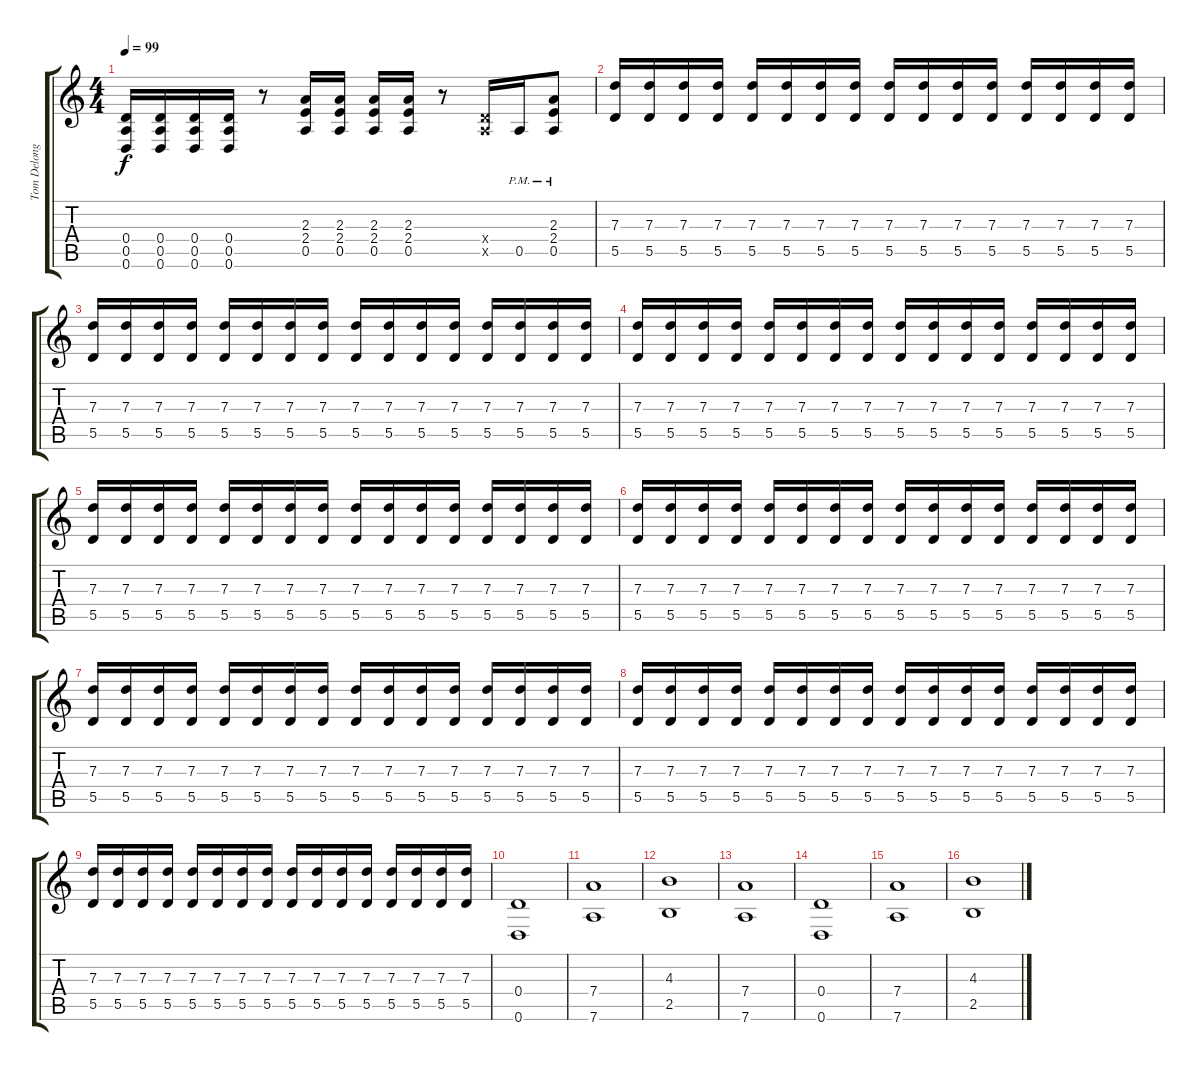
\track ("Tom Delonge" "Tom Delong") {instrument acousticguitarnylon}
\staff {score tabs}
\tuning (E4 B3 G3 D3 A2 D2) {hide}
\ts (4 4)
\tempo 99
\clef g2
\ks c
(0.4 0.5 0.6).16{dy f} (0.4 0.5 0.6).16 (0.4 0.5 0.6).16 (0.4 0.5 0.6).16 r.8 (2.3 2.4 0.5).16 (2.3 2.4 0.5).16 (2.3 2.4 0.5).16 (2.3 2.4 0.5).16 r.8 (0.4{x} 0.5{x}).16 0.5{pm}.16 (2.3 2.4 0.5{pm}).8 |
(7.3 5.5).16{instrument acousticguitarnylon} (7.3 5.5).16 (7.3 5.5).16 (7.3 5.5).16 (7.3 5.5).16 (7.3 5.5).16 (7.3 5.5).16 (7.3 5.5).16 (7.3 5.5).16 (7.3 5.5).16 (7.3 5.5).16 (7.3 5.5).16 (7.3 5.5).16 (7.3 5.5).16 (7.3 5.5).16 (7.3 5.5).16 |
(7.3 5.5).16 (7.3 5.5).16 (7.3 5.5).16 (7.3 5.5).16 (7.3 5.5).16 (7.3 5.5).16 (7.3 5.5).16 (7.3 5.5).16 (7.3 5.5).16 (7.3 5.5).16 (7.3 5.5).16 (7.3 5.5).16 (7.3 5.5).16 (7.3 5.5).16 (7.3 5.5).16 (7.3 5.5).16 |
(7.3 5.5).16 (7.3 5.5).16 (7.3 5.5).16 (7.3 5.5).16 (7.3 5.5).16 (7.3 5.5).16 (7.3 5.5).16 (7.3 5.5).16 (7.3 5.5).16 (7.3 5.5).16 (7.3 5.5).16 (7.3 5.5).16 (7.3 5.5).16 (7.3 5.5).16 (7.3 5.5).16 (7.3 5.5).16 |
(7.3 5.5).16 (7.3 5.5).16 (7.3 5.5).16 (7.3 5.5).16 (7.3 5.5).16 (7.3 5.5).16 (7.3 5.5).16 (7.3 5.5).16 (7.3 5.5).16 (7.3 5.5).16 (7.3 5.5).16 (7.3 5.5).16 (7.3 5.5).16 (7.3 5.5).16 (7.3 5.5).16 (7.3 5.5).16 |
(7.3 5.5).16 (7.3 5.5).16 (7.3 5.5).16 (7.3 5.5).16 (7.3 5.5).16 (7.3 5.5).16 (7.3 5.5).16 (7.3 5.5).16 (7.3 5.5).16 (7.3 5.5).16 (7.3 5.5).16 (7.3 5.5).16 (7.3 5.5).16 (7.3 5.5).16 (7.3 5.5).16 (7.3 5.5).16 |
(7.3 5.5).16 (7.3 5.5).16 (7.3 5.5).16 (7.3 5.5).16 (7.3 5.5).16 (7.3 5.5).16 (7.3 5.5).16 (7.3 5.5).16 (7.3 5.5).16 (7.3 5.5).16 (7.3 5.5).16 (7.3 5.5).16 (7.3 5.5).16 (7.3 5.5).16 (7.3 5.5).16 (7.3 5.5).16 |
(7.3 5.5).16 (7.3 5.5).16 (7.3 5.5).16 (7.3 5.5).16 (7.3 5.5).16 (7.3 5.5).16 (7.3 5.5).16 (7.3 5.5).16 (7.3 5.5).16 (7.3 5.5).16 (7.3 5.5).16 (7.3 5.5).16 (7.3 5.5).16 (7.3 5.5).16 (7.3 5.5).16 (7.3 5.5).16 |
(7.3 5.5).16 (7.3 5.5).16 (7.3 5.5).16 (7.3 5.5).16 (7.3 5.5).16 (7.3 5.5).16 (7.3 5.5).16 (7.3 5.5).16 (7.3 5.5).16 (7.3 5.5).16 (7.3 5.5).16 (7.3 5.5).16 (7.3 5.5).16 (7.3 5.5).16 (7.3 5.5).16 (7.3 5.5).16 |
(0.4 0.6).1{instrument electricguitarclean} |
(7.4 7.6).1 |
(4.3 2.5).1 |
(7.4 7.6).1 |
(0.4 0.6).1{instrument electricguitarclean} |
(7.4 7.6).1 |
(4.3 2.5).1
